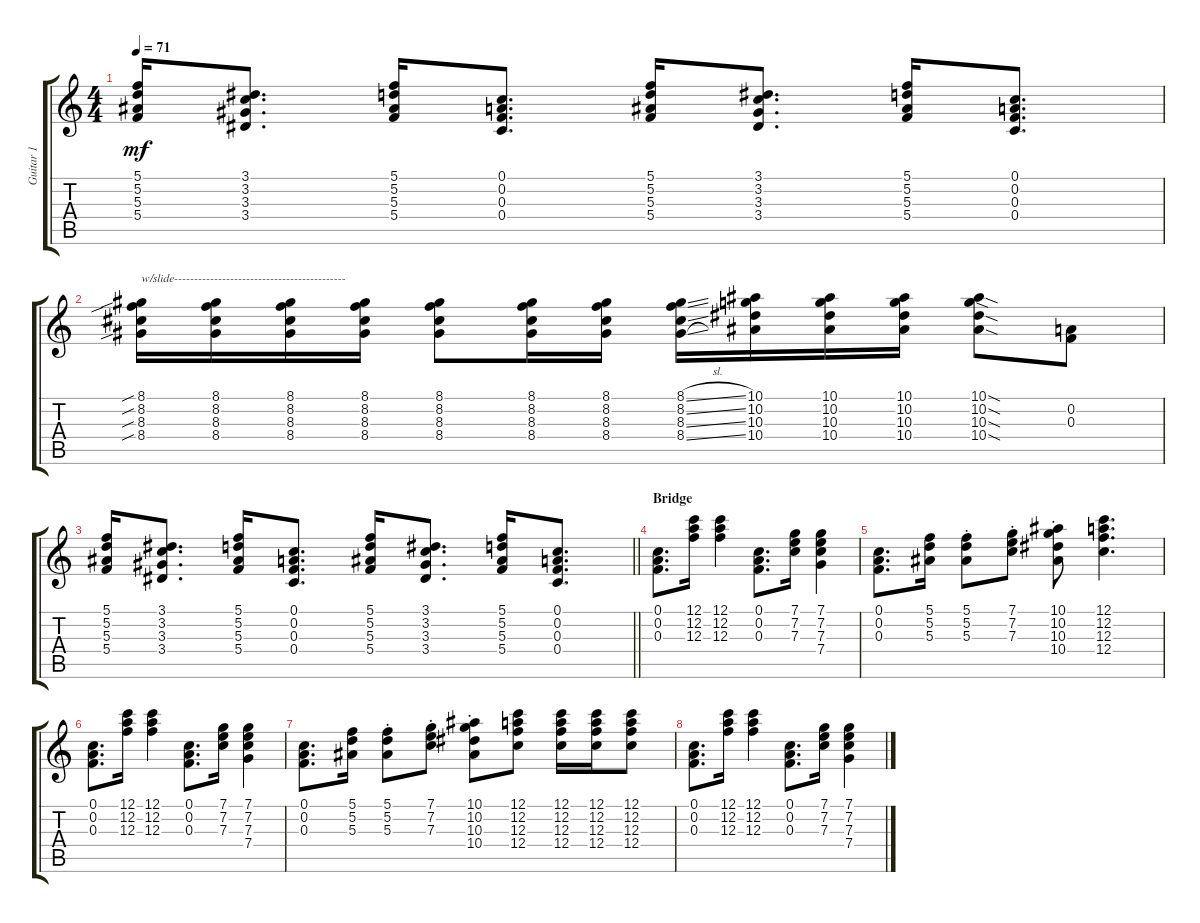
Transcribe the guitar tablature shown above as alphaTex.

\track ("Guitar 1" "Guitar 1") {instrument electricguitarclean}
\staff {score tabs}
\tuning (C4 A3 F3 C3 F2 C2) {hide}
\ts (4 4)
\tempo 71
\clef g2
\ks c
(5.1 5.2 5.3 5.4).16{dy mf} (3.1 3.2 3.3 3.4).8{d} (5.1 5.2 5.3 5.4).16 (0.1 0.2 0.3 0.4).8{d} (5.1 5.2 5.3 5.4).16 (3.1 3.2 3.3 3.4).8{d} (5.1 5.2 5.3 5.4).16 (0.1 0.2 0.3 0.4).8{d} |
(8.1{sib} 8.2{sib} 8.3{sib} 8.4{sib}).16{txt "w/slide-------------------------------------------"} (8.1 8.2 8.3 8.4).16 (8.1 8.2 8.3 8.4).16 (8.1 8.2 8.3 8.4).16 (8.1 8.2 8.3 8.4).8 (8.1 8.2 8.3 8.4).16 (8.1 8.2 8.3 8.4).16 (8.1{sl} 8.2{sl} 8.3{sl} 8.4{sl}).16 (10.1 10.2 10.3 10.4).16 (10.1 10.2 10.3 10.4).16 (10.1 10.2 10.3 10.4).16 (10.1{sod} 10.2{sod} 10.3{sod} 10.4{sod}).8 (0.2 0.3).8 |
\barLineRight lightlight
(5.1 5.2 5.3 5.4).16 (3.1 3.2 3.3 3.4).8{d} (5.1 5.2 5.3 5.4).16 (0.1 0.2 0.3 0.4).8{d} (5.1 5.2 5.3 5.4).16 (3.1 3.2 3.3 3.4).8{d} (5.1 5.2 5.3 5.4).16 (0.1 0.2 0.3 0.4).8{d} |
\section ("" "Bridge")
(0.1 0.2 0.3).8{d} (12.1 12.2 12.3).16 (12.1 12.2 12.3).4 (0.1 0.2 0.3).8{d} (7.1 7.2 7.3).16 (7.1 7.2 7.3 7.4).4 |
(0.1 0.2 0.3).8{d} (5.1 5.2 5.3).16 (5.1{st} 5.2{st} 5.3{st}).8 (7.1{st} 7.2{st} 7.3{st}).8 (10.1{st} 10.2{st} 10.3{st} 10.4{st}).8 (12.1 12.2 12.3 12.4).4{d} |
(0.1 0.2 0.3).8{d} (12.1 12.2 12.3).16 (12.1 12.2 12.3).4 (0.1 0.2 0.3).8{d} (7.1 7.2 7.3).16 (7.1 7.2 7.3 7.4).4 |
(0.1 0.2 0.3).8{d} (5.1 5.2 5.3).16 (5.1{st} 5.2{st} 5.3{st}).8 (7.1{st} 7.2{st} 7.3{st}).8 (10.1{st} 10.2{st} 10.3{st} 10.4{st}).8 (12.1 12.2 12.3 12.4).8 (12.1 12.2 12.3 12.4).16 (12.1 12.2 12.3 12.4).16 (12.1 12.2 12.3 12.4).8 |
(0.1 0.2 0.3).8{d} (12.1 12.2 12.3).16 (12.1 12.2 12.3).4 (0.1 0.2 0.3).8{d} (7.1 7.2 7.3).16 (7.1 7.2 7.3 7.4).4
